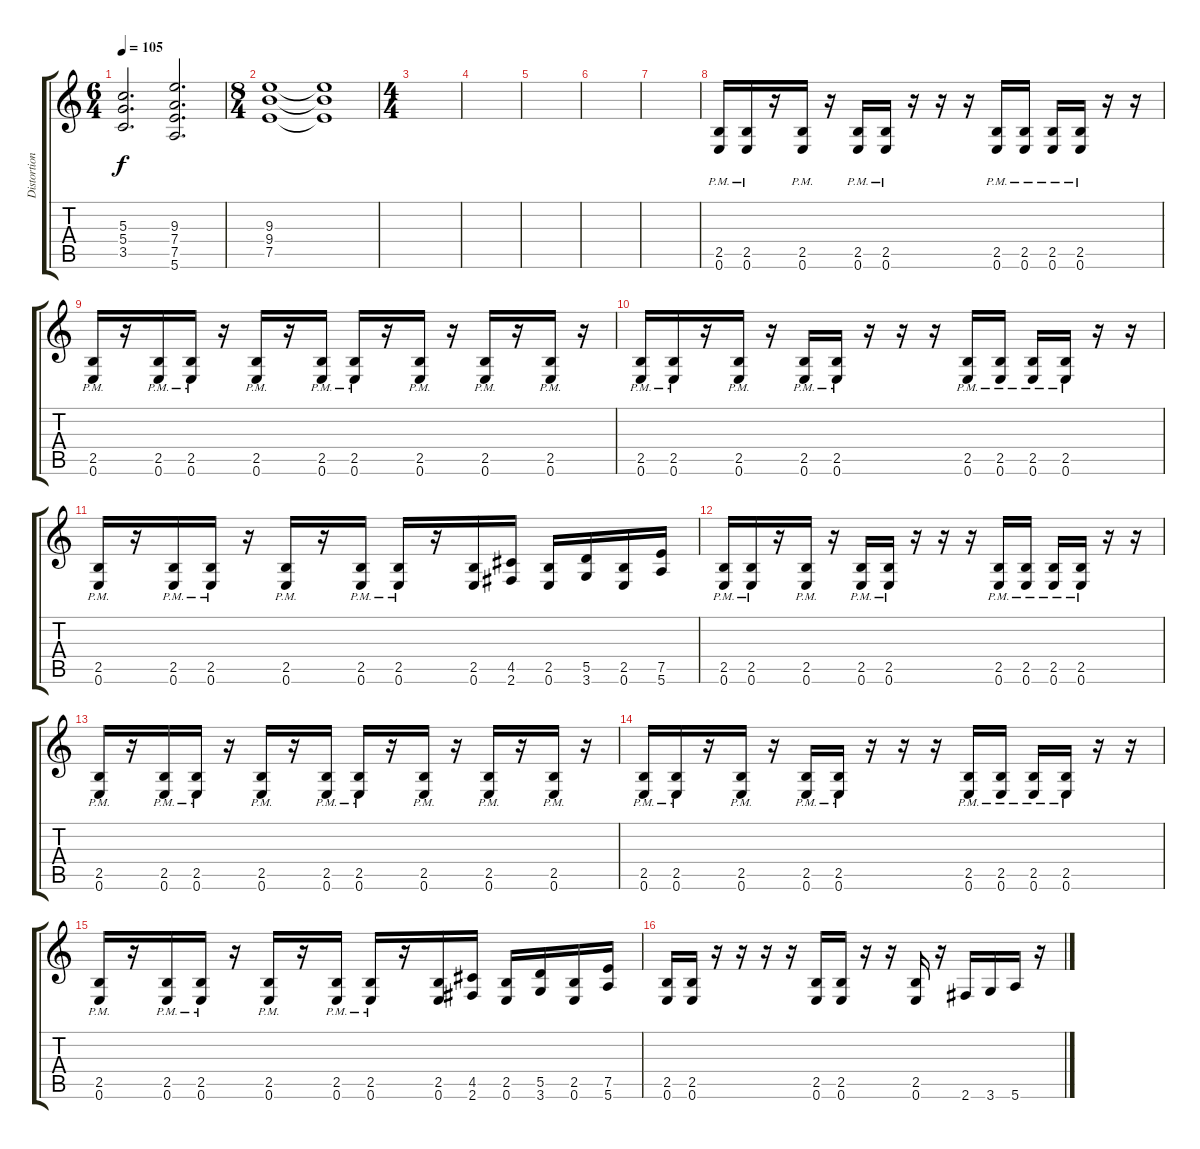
\track ("Distortion Guitar" "Distortion") {instrument distortionguitar}
\staff {score tabs}
\tuning (E4 B3 G3 D3 A2 E2) {hide}
\ts (6 4)
\tempo 105
\clef g2
\ks c
(5.3 5.4 3.5).2{d dy f} (9.3 7.4 7.5 5.6).2{d} |
\ts (8 4)
(9.3 9.4 7.5).1 (9.3{t} 9.4{t} 7.5{t}).1 |
\ts (4 4)
|
|
|
|
|
(2.5 0.6{pm}).16 (2.5 0.6{pm}).16 r.16 (2.5 0.6{pm}).16 r.16 (2.5 0.6{pm}).16 (2.5 0.6{pm}).16 r.16 r.16 r.16 (2.5 0.6{pm}).16 (2.5 0.6{pm}).16 (2.5 0.6{pm}).16 (2.5 0.6{pm}).16 r.16 r.16 |
(2.5 0.6{pm}).16 r.16 (2.5 0.6{pm}).16 (2.5 0.6{pm}).16 r.16 (2.5 0.6{pm}).16 r.16 (2.5 0.6{pm}).16 (2.5 0.6{pm}).16 r.16 (2.5 0.6{pm}).16 r.16 (2.5 0.6{pm}).16 r.16 (2.5 0.6{pm}).16 r.16 |
(2.5 0.6{pm}).16 (2.5 0.6{pm}).16 r.16 (2.5 0.6{pm}).16 r.16 (2.5 0.6{pm}).16 (2.5 0.6{pm}).16 r.16 r.16 r.16 (2.5{pm} 0.6{pm}).16 (2.5{pm} 0.6{pm}).16 (2.5{pm} 0.6{pm}).16 (2.5{pm} 0.6{pm}).16 r.16 r.16 |
(2.5 0.6{pm}).16 r.16 (2.5 0.6{pm}).16 (2.5 0.6{pm}).16 r.16 (2.5 0.6{pm}).16 r.16 (2.5 0.6{pm}).16 (2.5 0.6{pm}).16 r.16 (2.5 0.6).16 (4.5 2.6).16 (2.5 0.6).16 (5.5 3.6).16 (2.5 0.6).16 (7.5 5.6).16 |
(2.5 0.6{pm}).16 (2.5 0.6{pm}).16 r.16 (2.5 0.6{pm}).16 r.16 (2.5 0.6{pm}).16 (2.5 0.6{pm}).16 r.16 r.16 r.16 (2.5 0.6{pm}).16 (2.5 0.6{pm}).16 (2.5 0.6{pm}).16 (2.5 0.6{pm}).16 r.16 r.16 |
(2.5 0.6{pm}).16 r.16 (2.5 0.6{pm}).16 (2.5 0.6{pm}).16 r.16 (2.5 0.6{pm}).16 r.16 (2.5 0.6{pm}).16 (2.5 0.6{pm}).16 r.16 (2.5 0.6{pm}).16 r.16 (2.5 0.6{pm}).16 r.16 (2.5 0.6{pm}).16 r.16 |
(2.5 0.6{pm}).16 (2.5 0.6{pm}).16 r.16 (2.5 0.6{pm}).16 r.16 (2.5 0.6{pm}).16 (2.5 0.6{pm}).16 r.16 r.16 r.16 (2.5{pm} 0.6{pm}).16 (2.5{pm} 0.6{pm}).16 (2.5{pm} 0.6{pm}).16 (2.5{pm} 0.6{pm}).16 r.16 r.16 |
(2.5 0.6{pm}).16 r.16 (2.5 0.6{pm}).16 (2.5 0.6{pm}).16 r.16 (2.5 0.6{pm}).16 r.16 (2.5 0.6{pm}).16 (2.5 0.6{pm}).16 r.16 (2.5 0.6).16 (4.5 2.6).16 (2.5 0.6).16 (5.5 3.6).16 (2.5 0.6).16 (7.5 5.6).16 |
(2.5 0.6).16 (2.5 0.6).16 r.16 r.16 r.16 r.16 (2.5 0.6).16 (2.5 0.6).16 r.16 r.16 (2.5 0.6).16 r.16 2.6.16 3.6.16 5.6.16 r.16
